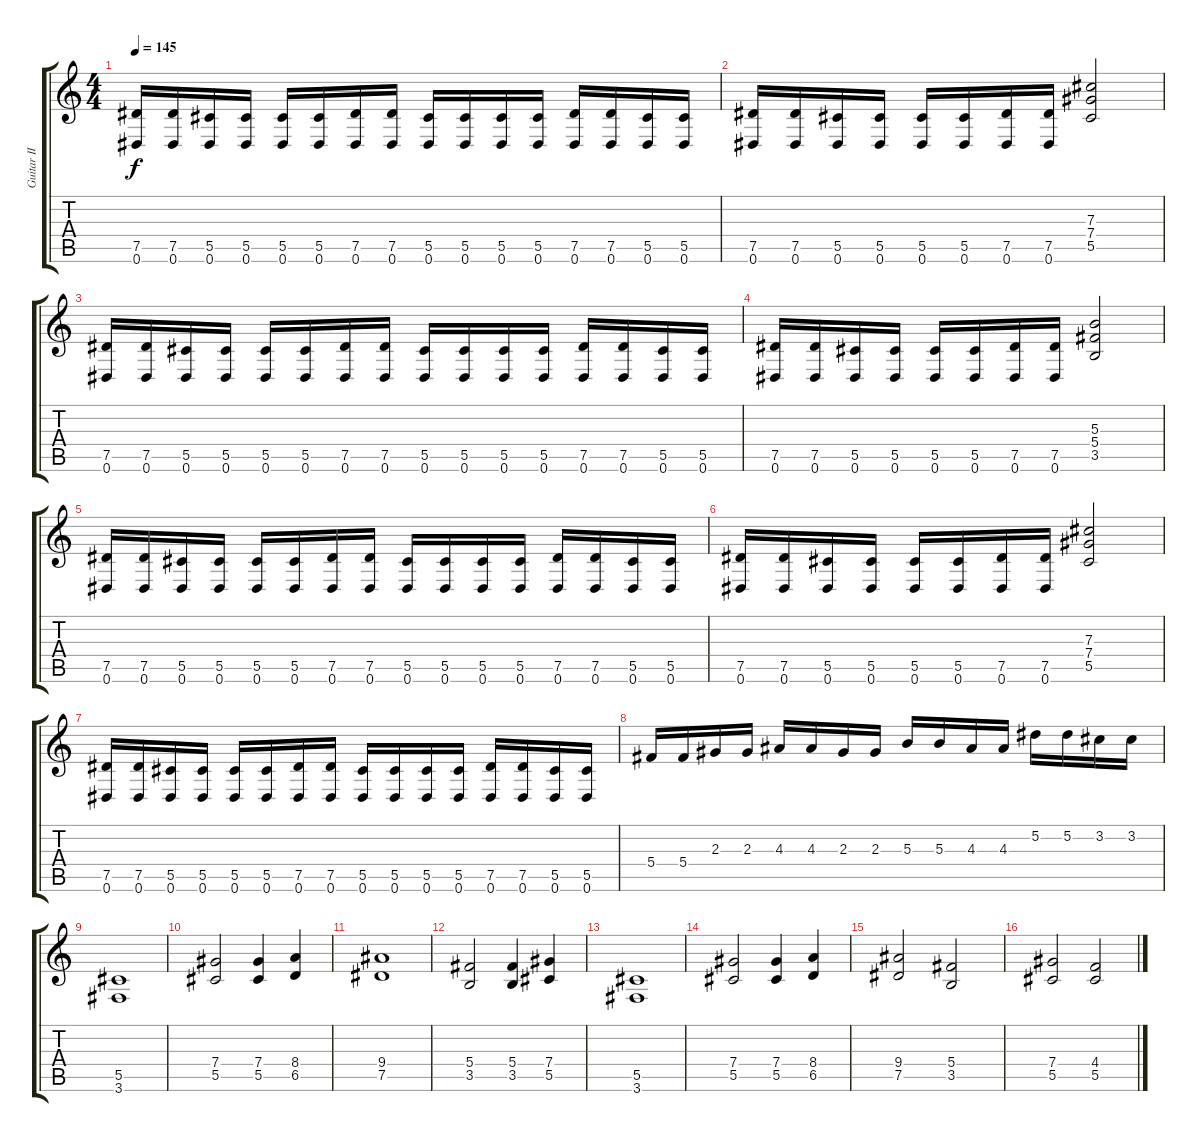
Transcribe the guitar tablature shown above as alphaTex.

\track ("Guitar II" "Guitar II") {instrument distortionguitar}
\staff {score tabs}
\tuning (Eb4 Bb3 Gb3 Db3 Ab2 Eb2) {hide}
\ts (4 4)
\tempo 145
\clef g2
\ks c
(7.5 0.6).16{dy f} (7.5 0.6).16 (5.5 0.6).16 (5.5 0.6).16 (5.5 0.6).16 (5.5 0.6).16 (7.5 0.6).16 (7.5 0.6).16 (5.5 0.6).16 (5.5 0.6).16 (5.5 0.6).16 (5.5 0.6).16 (7.5 0.6).16 (7.5 0.6).16 (5.5 0.6).16 (5.5 0.6).16 |
(7.5 0.6).16 (7.5 0.6).16 (5.5 0.6).16 (5.5 0.6).16 (5.5 0.6).16 (5.5 0.6).16 (7.5 0.6).16 (7.5 0.6).16 (7.3 7.4 5.5).2 |
(7.5 0.6).16 (7.5 0.6).16 (5.5 0.6).16 (5.5 0.6).16 (5.5 0.6).16 (5.5 0.6).16 (7.5 0.6).16 (7.5 0.6).16 (5.5 0.6).16 (5.5 0.6).16 (5.5 0.6).16 (5.5 0.6).16 (7.5 0.6).16 (7.5 0.6).16 (5.5 0.6).16 (5.5 0.6).16 |
(7.5 0.6).16 (7.5 0.6).16 (5.5 0.6).16 (5.5 0.6).16 (5.5 0.6).16 (5.5 0.6).16 (7.5 0.6).16 (7.5 0.6).16 (5.3 5.4 3.5).2 |
(7.5 0.6).16 (7.5 0.6).16 (5.5 0.6).16 (5.5 0.6).16 (5.5 0.6).16 (5.5 0.6).16 (7.5 0.6).16 (7.5 0.6).16 (5.5 0.6).16 (5.5 0.6).16 (5.5 0.6).16 (5.5 0.6).16 (7.5 0.6).16 (7.5 0.6).16 (5.5 0.6).16 (5.5 0.6).16 |
(7.5 0.6).16 (7.5 0.6).16 (5.5 0.6).16 (5.5 0.6).16 (5.5 0.6).16 (5.5 0.6).16 (7.5 0.6).16 (7.5 0.6).16 (7.3 7.4 5.5).2 |
(7.5 0.6).16 (7.5 0.6).16 (5.5 0.6).16 (5.5 0.6).16 (5.5 0.6).16 (5.5 0.6).16 (7.5 0.6).16 (7.5 0.6).16 (5.5 0.6).16 (5.5 0.6).16 (5.5 0.6).16 (5.5 0.6).16 (7.5 0.6).16 (7.5 0.6).16 (5.5 0.6).16 (5.5 0.6).16 |
5.4.16 5.4.16 2.3.16 2.3.16 4.3.16 4.3.16 2.3.16 2.3.16 5.3.16 5.3.16 4.3.16 4.3.16 5.2.16 5.2.16 3.2.16 3.2.16 |
(5.5 3.6).1 |
(7.4 5.5).2 (7.4 5.5).4 (8.4 6.5).4 |
(9.4 7.5).1 |
(5.4 3.5).2 (5.4 3.5).4 (7.4 5.5).4 |
(5.5 3.6).1 |
(7.4 5.5).2 (7.4 5.5).4 (8.4 6.5).4 |
(9.4 7.5).2 (5.4 3.5).2 |
(7.4 5.5).2 (4.4 5.5).2
